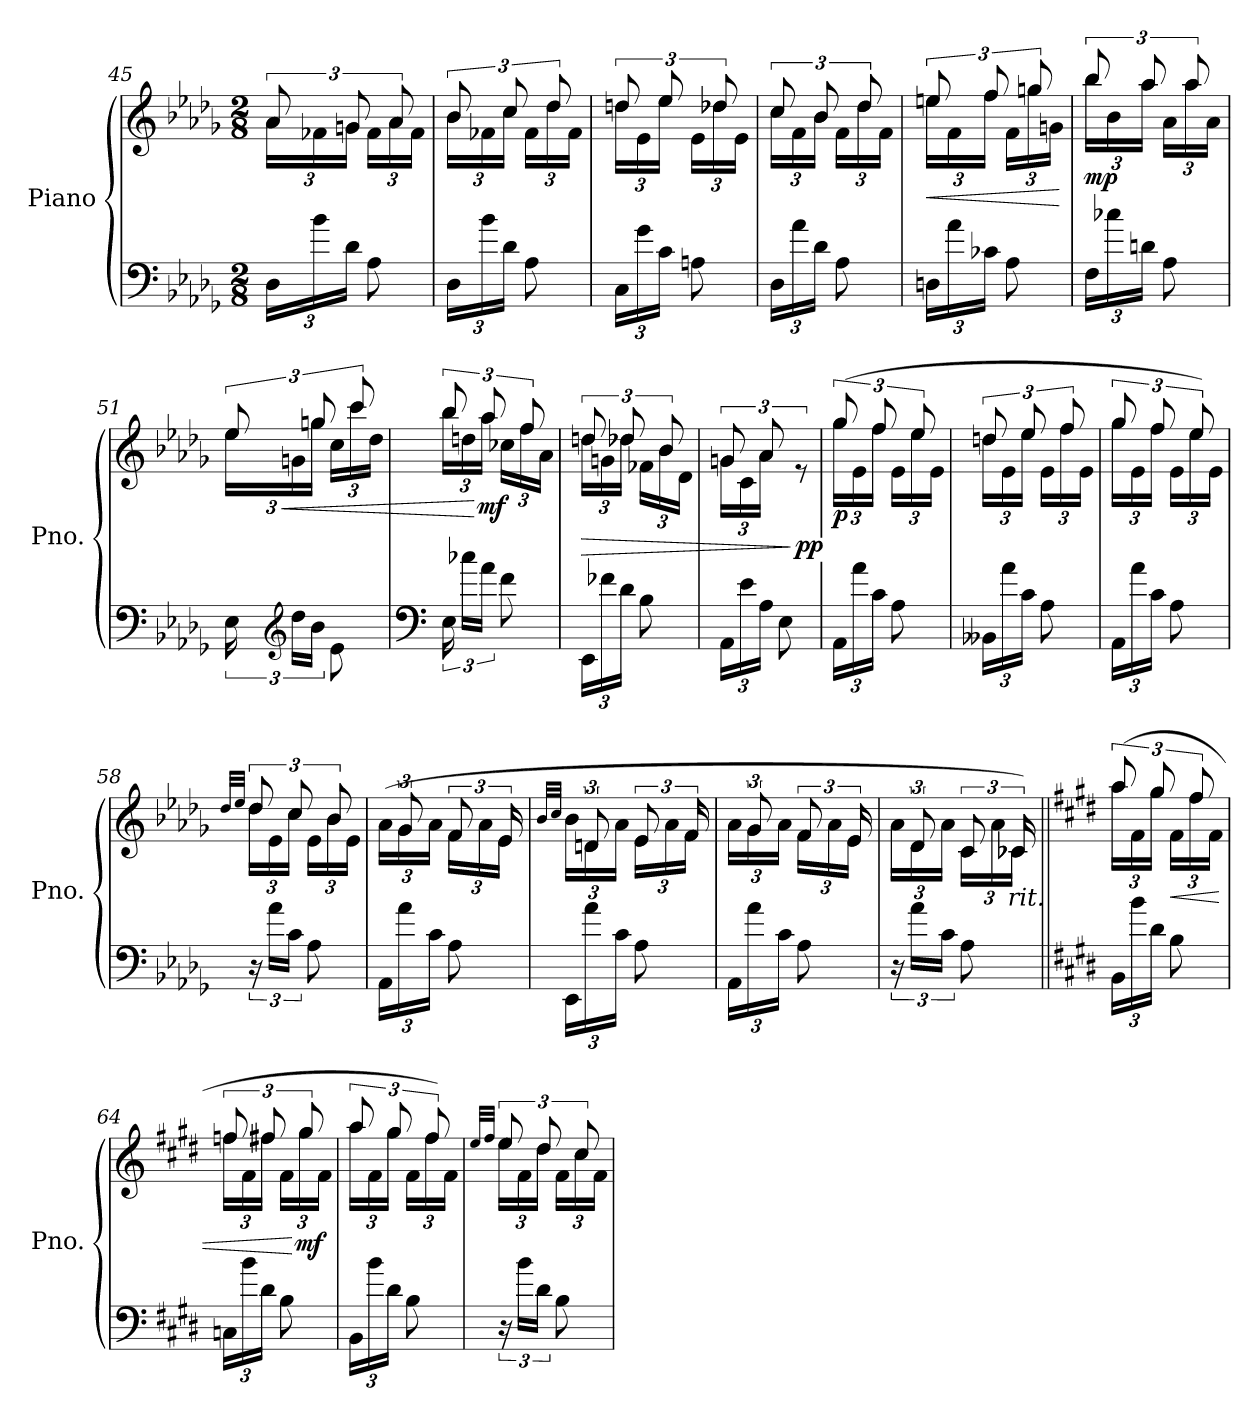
**kern	**kern	**dynam
*part1	*part1	*part1
*staff2	*staff1	*staff1/2
*I"Piano	*	*
*I'Pno.	*	*
!!LO:LB:g=z
*clefF4	*clefG2	*
*k[b-e-a-d-g-]	*k[b-e-a-d-g-]	*
*M2/8	*M2/8	*
=45	=45	=45
*	*^	*
*Xbrackettup	*	*Xbrackettup	*
24D-\LL	12a-/	24a-\LL	.
24b-\	.	24f-X\	.
24d-\JJ	12gn/	24g\JJ	.
8A-\	.	24f-\LL	.
.	12a-/	24a-\	.
.	.	24f-\JJ	.
=46	=46	=46	=46
*	*brackettup	*Xbrackettup	*
24D-\LL	12b-/	24b-\LL	.
24b-\	.	24f-X\	.
24d-\JJ	12cc/	24cc\JJ	.
8A-\	.	24f-\LL	.
.	12dd-/	24dd-\	.
.	.	24f-\JJ	.
=47	=47	=47	=47
*	*brackettup	*Xbrackettup	*
24C\LL	12ddn/	24dd\LL	.
24g-\	.	24e-\	.
24c\JJ	12ee-/	24ee-\JJ	.
8An\	.	24e-\LL	.
.	12dd-X/	24dd-\	.
.	.	24e-\JJ	.
=48	=48	=48	=48
*	*brackettup	*Xbrackettup	*
24D-\LL	12cc/	24cc\LL	.
24a-\	.	24f\	.
24d-\JJ	12b-/	24b-\JJ	.
8A-\	.	24f\LL	.
.	12dd-/	24dd-\	.
.	.	24f\JJ	.
=49	=49	=49	=49
*	*brackettup	*	*
!	!	!	!LO:HP:b
*	*	*Xbrackettup	*
24Dn\LL	12een/	24ee\LL	<
24a-\	.	24f\	.
24c-X\JJ	12ff/	24ff\JJ	.
8A-\	.	24f\LL	.
.	12ggn/	24gg\	.
.	.	24gn\JJ	.
*	*v	*v	*
.	.	[
!!LO:PB:g=z
=50	=50	=50
*	*^	*
*	*brackettup	*Xbrackettup	*
!	!	!	!LO:DY:b
24F\LL	12bb-/	24bb-\LL	mp
24cc-X\	.	24b-\	.
24dn\JJ	12aa-/	24aa-\JJ	.
8A-\	.	24a-\LL	.
.	12aa-/	24aa-\	.
.	.	24a-\JJ	.
=51	=51	=51	=51
*brackettup	*brackettup	*Xbrackettup	*
24E-\	12ee-/	24ee-\LL	.
*clefG2	*	*	*
!	!	!	!LO:HP:b
24dd-\LL	.	24gn\	<
24b-\JJ	12ggn/	24gg\JJ	.
8e-\	.	24cc\LL	.
.	12ccc/	24ccc\	.
.	.	24dd-\JJ	.
=52	=52	=52	=52
*clefF4	*	*	*
*	*brackettup	*Xbrackettup	*
24E-\	12bb-/	24bb-\LL	.
24cc-X\LL	.	24ddn\	.
!	!	!	!LO:DY:n=1:b
24a-\JJ	12aa-/	24aa-\JJ	[ mf
8f\	.	24cc-X\LL	.
.	12ff/	24ff\	.
.	.	24a-\JJ	.
=53	=53	=53	=53
*Xbrackettup	*brackettup	*	*
!	!	!	!LO:HP:b
*	*	*Xbrackettup	*
24EE-\LL	12ddn/	24dd\LL	>
24f-X\	.	24gn\	.
24d-\JJ	12dd-X/	24dd-\JJ	.
8B-\	.	24f-X\LL	.
.	12b-/	24b-\	.
.	.	24d-\JJ	.
=54	=54	=54	=54
*	*brackettup	*Xbrackettup	*
24AA-\LL	12gn/	24g\LL	.
24e-\	.	24c\	.
24A-\JJ	12a-/	24a-\JJ	.
8E-\	.	8ryy	.
!	!	!	!LO:DY:n=1:b
.	12re	.	] pp
!!LO:LB:g=z	!!
=55	=55	=55	=55
*	*brackettup	*Xbrackettup	*
!	!	!	!LO:DY:b
24AA-\LL	(>12gg-/	24gg-\LL	p
24a-\	.	24e-\	.
24c\JJ	12ff/	24ff\JJ	.
8A-\	.	24e-\LL	.
.	12ee-/	24ee-\	.
.	.	24e-\JJ	.
=56	=56	=56	=56
*	*brackettup	*Xbrackettup	*
24BB--X\LL	12ddn/	24dd\LL	.
24a-\	.	24e-\	.
24c\JJ	12ee-/	24ee-\JJ	.
8A-\	.	24e-\LL	.
.	12ff/	24ff\	.
.	.	24e-\JJ	.
=57	=57	=57	=57
*	*brackettup	*Xbrackettup	*
24AA-\LL	12gg-/	24gg-\LL	.
24a-\	.	24e-\	.
24c\JJ	12ff/	24ff\JJ	.
8A-\	.	24e-\LL	.
.	12ee-/)	24ee-\	.
.	.	24e-\JJ	.
=58	=58	=58	=58
.	32qdd-/LLL	.	.
.	32qee-/JJJ	.	.
*brackettup	*brackettup	*Xbrackettup	*
24r	12dd-/	24dd-\LL	.
24a-\LL	.	24e-\	.
24c\JJ	12cc/	24cc\JJ	.
8A-\	.	24e-\LL	.
.	12b-/	24b-\	.
.	.	24e-\JJ	.
=59	=59	=59	=59
*Xbrackettup	*brackettup	*Xbrackettup	*
24AA-\LL	24ryy	(>24a-\LL	.
24a-\	12g-/	24g-\	.
24c\JJ	.	24a-\JJ	.
*	*brackettup	*Xbrackettup	*
8A-\	12f/	24f\LL	.
.	.	24a-\	.
.	24e-/	24e-\JJ	.
!!LO:LB:g=z	!!
=60	=60	=60	=60
.	.	32qb-/LLL	.
.	.	32qcc/JJJ	.
*	*brackettup	*Xbrackettup	*
24EE-\LL	24ryy	24b-\LL	.
24a-\	12dn/	24d\	.
24c\JJ	.	24a-\JJ	.
*	*brackettup	*Xbrackettup	*
8A-\	12e-/	24e-\LL	.
.	.	24a-\	.
.	24f/	24f\JJ	.
=61	=61	=61	=61
*	*brackettup	*Xbrackettup	*
24AA-\LL	24ryy	24a-\LL	.
24a-\	12g-/	24g-\	.
24c\JJ	.	24a-\JJ	.
*	*brackettup	*Xbrackettup	*
8A-\	12f/	24f\LL	.
.	.	24a-\	.
.	24e-/	24e-\JJ	.
=62	=62	=62	=62
*brackettup	*brackettup	*Xbrackettup	*
*	*MM31	*	*
24r	24ryy	24a-\LL	.
24a-\LL	12d-/	24d-\	.
24c\JJ	.	24a-\JJ	.
*	*brackettup	*Xbrackettup	*
*	*MM26	*	*
8A-\	12c/	24c\LL	.
.	.	24a-\	.
*	*MM16	*	*
!	!LO:TX:b:i:t=rit.	!	!
.	24c-X/)	24c-\JJ	.
=63||	=63||	=63||	=63||
*k[f#c#g#d#]	*k[f#c#g#d#]	*	*
*Xbrackettup	*brackettup	*Xbrackettup	*
*	*MM36	*	*
24BB\LL	(>12aa/	24aa\LL	.
24b\	.	24f#\	.
24d#\JJ	12gg#/	24gg#\JJ	.
!	!	!	!LO:HP:b
8B\	.	24f#\LL	<
.	12ff#/	24ff#\	.
.	.	24f#\JJ	.
=64	=64	=64	=64
*	*brackettup	*Xbrackettup	*
24Cn\LL	12ffn/	24ff\LL	.
24b\	.	24f#\	.
24d#\JJ	12ff#X/	24ff#\JJ	.
8B\	.	24f#\LL	.
!	!	!	!LO:DY:n=1:b
.	12gg#/	24gg#\	[ mf
.	.	24f#\JJ	.
!!LO:LB:g=z	!!
=65	=65	=65	=65
*	*brackettup	*Xbrackettup	*
24BB\LL	12aa/	24aa\LL	.
24b\	.	24f#\	.
24d#\JJ	12gg#/	24gg#\JJ	.
8B\	.	24f#\LL	.
.	12ff#/)	24ff#\	.
.	.	24f#\JJ	.
=66	=66	=66	=66
.	32qee/LLL	.	.
.	32qff#/JJJ	.	.
*brackettup	*brackettup	*Xbrackettup	*
24r	12ee/	24ee\LL	.
24b\LL	.	24f#\	.
24d#\JJ	12dd#/	24dd#\JJ	.
8B\	.	24f#\LL	.
.	12cc#/	24cc#\	.
.	.	24f#\JJ	.
*	*v	*v	*
=	=	=
*-	*-	*-
